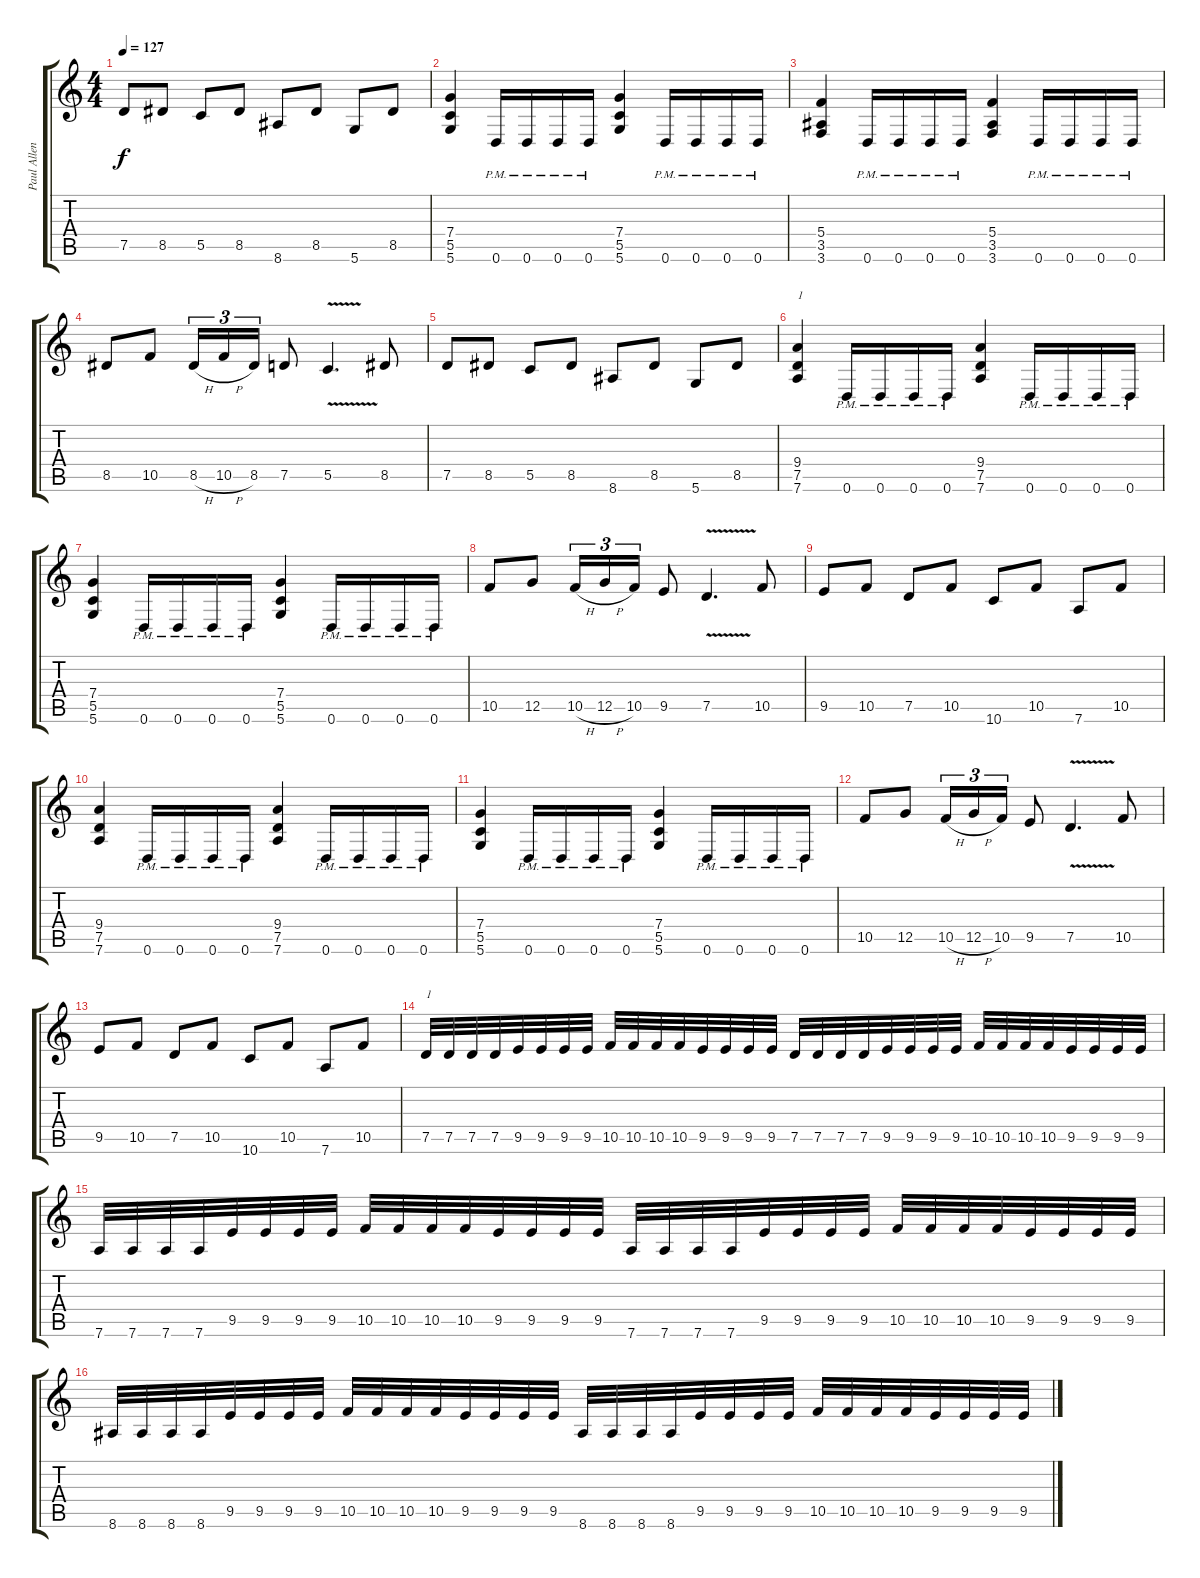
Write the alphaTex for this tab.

\track ("Paul Allender" "Paul Allen") {instrument distortionguitar}
\staff {score tabs}
\tuning (D4 A3 F3 C3 G2 D2) {hide}
\ts (4 4)
\tempo 127
\clef g2
\ks c
7.5.8{dy f} 8.5.8 5.5.8 8.5.8 8.6.8 8.5.8 5.6.8 8.5.8 |
(7.4 5.5 5.6).4 0.6{pm}.16 0.6{pm}.16 0.6{pm}.16 0.6{pm}.16 (7.4 5.5 5.6).4 0.6{pm}.16 0.6{pm}.16 0.6{pm}.16 0.6{pm}.16 |
(5.4 3.5 3.6).4 0.6{pm}.16 0.6{pm}.16 0.6{pm}.16 0.6{pm}.16 (5.4 3.5 3.6).4 0.6{pm}.16 0.6{pm}.16 0.6{pm}.16 0.6{pm}.16 |
8.5.8 10.5.8 8.5{h}.16{tu (3 2)} 10.5{h}.16{tu (3 2)} 8.5.16{tu (3 2)} 7.5.8 5.5{v}.4{d} 8.5.8 |
7.5.8 8.5.8 5.5.8 8.5.8 8.6.8 8.5.8 5.6.8 8.5.8 |
(9.4 7.5 7.6).4{txt "1"} 0.6{pm}.16 0.6{pm}.16 0.6{pm}.16 0.6{pm}.16 (9.4 7.5 7.6).4 0.6{pm}.16 0.6{pm}.16 0.6{pm}.16 0.6{pm}.16 |
(7.4 5.5 5.6).4 0.6{pm}.16 0.6{pm}.16 0.6{pm}.16 0.6{pm}.16 (7.4 5.5 5.6).4 0.6{pm}.16 0.6{pm}.16 0.6{pm}.16 0.6{pm}.16 |
10.5.8 12.5.8 10.5{h}.16{tu (3 2)} 12.5{h}.16{tu (3 2)} 10.5.16{tu (3 2)} 9.5.8 7.5{v}.4{d} 10.5.8 |
9.5.8 10.5.8 7.5.8 10.5.8 10.6.8 10.5.8 7.6.8 10.5.8 |
(9.4 7.5 7.6).4 0.6{pm}.16 0.6{pm}.16 0.6{pm}.16 0.6{pm}.16 (9.4 7.5 7.6).4 0.6{pm}.16 0.6{pm}.16 0.6{pm}.16 0.6{pm}.16 |
(7.4 5.5 5.6).4 0.6{pm}.16 0.6{pm}.16 0.6{pm}.16 0.6{pm}.16 (7.4 5.5 5.6).4 0.6{pm}.16 0.6{pm}.16 0.6{pm}.16 0.6{pm}.16 |
10.5.8 12.5.8 10.5{h}.16{tu (3 2)} 12.5{h}.16{tu (3 2)} 10.5.16{tu (3 2)} 9.5.8 7.5{v}.4{d} 10.5.8 |
9.5.8 10.5.8 7.5.8 10.5.8 10.6.8 10.5.8 7.6.8 10.5.8 |
7.5.32{txt "1"} 7.5.32 7.5.32 7.5.32 9.5.32 9.5.32 9.5.32 9.5.32 10.5.32 10.5.32 10.5.32 10.5.32 9.5.32 9.5.32 9.5.32 9.5.32 7.5.32 7.5.32 7.5.32 7.5.32 9.5.32 9.5.32 9.5.32 9.5.32 10.5.32 10.5.32 10.5.32 10.5.32 9.5.32 9.5.32 9.5.32 9.5.32 |
7.6.32 7.6.32 7.6.32 7.6.32 9.5.32 9.5.32 9.5.32 9.5.32 10.5.32 10.5.32 10.5.32 10.5.32 9.5.32 9.5.32 9.5.32 9.5.32 7.6.32 7.6.32 7.6.32 7.6.32 9.5.32 9.5.32 9.5.32 9.5.32 10.5.32 10.5.32 10.5.32 10.5.32 9.5.32 9.5.32 9.5.32 9.5.32 |
8.6.32 8.6.32 8.6.32 8.6.32 9.5.32 9.5.32 9.5.32 9.5.32 10.5.32 10.5.32 10.5.32 10.5.32 9.5.32 9.5.32 9.5.32 9.5.32 8.6.32 8.6.32 8.6.32 8.6.32 9.5.32 9.5.32 9.5.32 9.5.32 10.5.32 10.5.32 10.5.32 10.5.32 9.5.32 9.5.32 9.5.32 9.5.32
